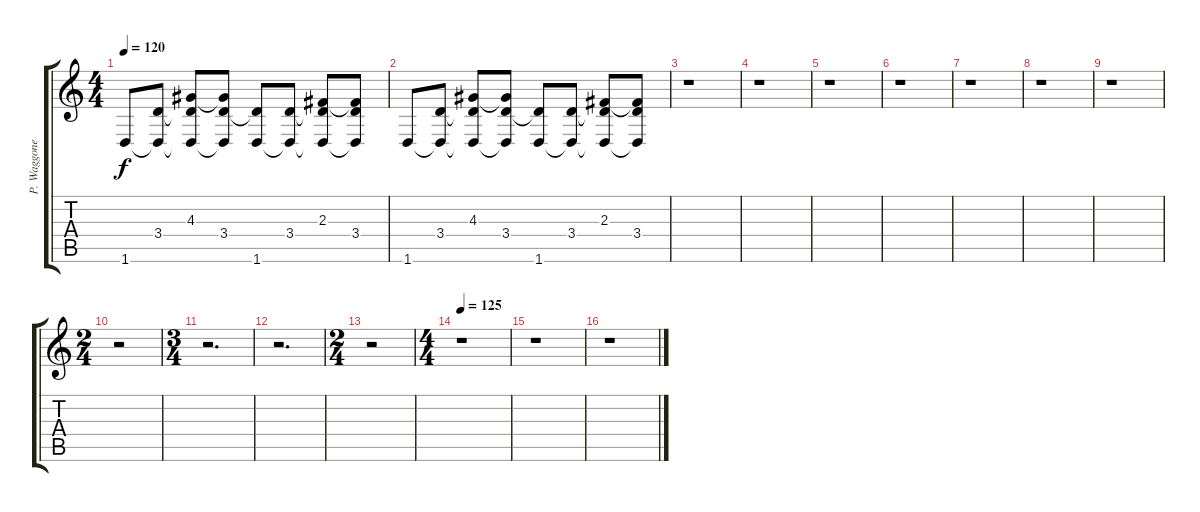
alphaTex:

\track ("P. Waggoner Lead Gtr." "P. Waggone") {instrument acousticguitarsteel}
\staff {score tabs}
\tuning (Db4 Ab3 E3 B2 Gb2 Db2) {hide}
\ts (4 4)
\tempo 120
\clef g2
\ks c
1.6.8{dy f} (3.4 1.6{t}).8 (4.3 3.4{t} 1.6{t}).8 (4.3{t} 3.4 1.6{t}).8 (3.4{t} 1.6).8 (3.4 1.6{t}).8 (2.3 3.4{t} 1.6{t}).8 (2.3{t} 3.4 1.6{t}).8 |
1.6.8 (3.4 1.6{t}).8 (4.3 3.4{t} 1.6{t}).8 (4.3{t} 3.4 1.6{t}).8 (3.4{t} 1.6).8 (3.4 1.6{t}).8 (2.3 3.4{t} 1.6{t}).8 (2.3{t} 3.4 1.6{t}).8 |
r.1 |
r.1 |
r.1 |
r.1 |
r.1 |
r.1 |
r.1 |
\ts (2 4)
r.2 |
\ts (3 4)
r.2{d} |
r.2{d} |
\ts (2 4)
r.2 |
\ts (4 4)
\tempo 125
r.1 |
r.1 |
r.1
